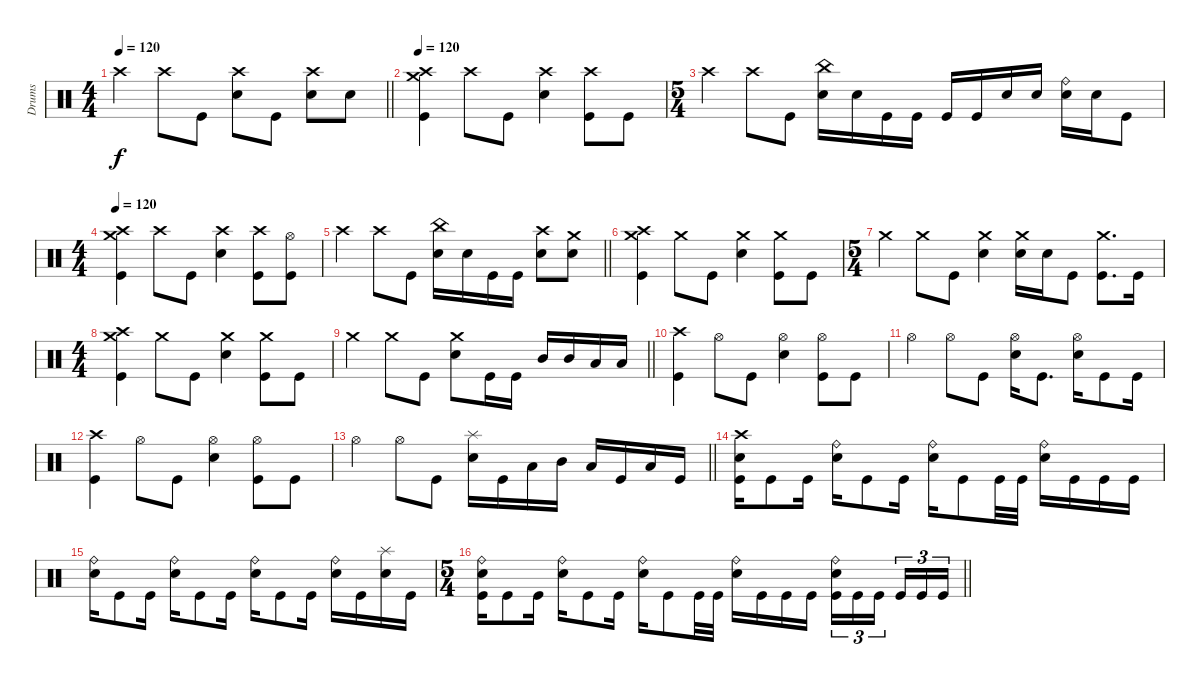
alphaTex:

\track ("Drums" "Drums") {instrument percussion}
\staff
\articulation defaults
\ts (4 4)
\tempo 120
\clef neutral
\barLineRight lightlight
\ks c "Crash high (hit)".4{dy f} "Crash high (hit)".8 "Kick (hit)".8
("Crash high (hit)" "Electric Snare (hit)").8 "Kick (hit)".8 ("Crash high (hit)" "Electric Snare (hit)").8 "Electric Snare (hit)".8 |
\tempo 120
("Crash high (hit)" "Crash medium (hit)" "Kick (hit)").4 "Crash high (hit)".8 "Kick (hit)".8 ("Crash high (hit)" "Electric Snare (hit)").4 ("Crash high (hit)" "Kick (hit)").8 "Kick (hit)".8 |
\ts (5 4)
"Crash high (hit)".4 "Crash high (hit)".8 "Kick (hit)".8 ("China (hit)" "Electric Snare (hit)").16 "Electric Snare (hit)".16 "Kick (hit)".16 "Kick (hit)".16 "Kick (hit)".16 "Kick (hit)".16 "Electric Snare (hit)".16 "Electric Snare (hit)".16 ("Ride (bell)" "Electric Snare (hit)").16 "Electric Snare (hit)".16 "Kick (hit)".8 |
\ts (4 4)
\tempo 120
("Crash high (hit)" "Crash medium (hit)" "Kick (hit)").4 "Crash high (hit)".8 "Kick (hit)".8 ("Crash high (hit)" "Electric Snare (hit)").4 ("Crash high (hit)" "Kick (hit)").8 ("Hi-Hat (open)" "Kick (hit)").8 |
\barLineRight lightlight "Crash high (hit)".4 "Crash high (hit)".8 "Kick (hit)".8
("China (hit)" "Electric Snare (hit)").16 "Electric Snare (hit)".16 "Kick (hit)".16 "Kick (hit)".16 ("Crash high (hit)" "Electric Snare (hit)").8 ("Crash medium (hit)" "Electric Snare (hit)").8 |
\section ("" "")
("Crash high (hit)" "Crash medium (hit)" "Kick (hit)").4 "Crash medium (hit)".8 "Kick (hit)".8 ("Crash medium (hit)" "Electric Snare (hit)").4 ("Crash medium (hit)" "Kick (hit)").8 "Kick (hit)".8 |
\ts (5 4)
"Crash medium (hit)".4 "Crash medium (hit)".8 "Kick (hit)".8 ("Crash medium (hit)" "Electric Snare (hit)").4 ("Crash medium (hit)" "Electric Snare (hit)").16 "Electric Snare (hit)".16 "Kick (hit)".8 ("Crash medium (hit)" "Kick (hit)").8{d} "Kick (hit)".16 |
\ts (4 4)
("Crash high (hit)" "Crash medium (hit)" "Kick (hit)").4 "Crash medium (hit)".8 "Kick (hit)".8 ("Crash medium (hit)" "Electric Snare (hit)").4 ("Crash medium (hit)" "Kick (hit)").8 "Kick (hit)".8 |
\barLineRight lightlight "Crash medium (hit)".4 "Crash medium (hit)".8 "Kick (hit)".8
("Crash medium (hit)" "Electric Snare (hit)").8 "Kick (hit)".16 "Kick (hit)".16 "Mid Tom (hit)".16 "Mid Tom (hit)".16 "Low Tom (hit)".16 "Low Tom (hit)".16 |
("Crash high (hit)" "Kick (hit)").4 "Hi-Hat (open)".8 "Kick (hit)".8 ("Hi-Hat (open)" "Electric Snare (hit)").4 ("Hi-Hat (open)" "Kick (hit)").8 "Kick (hit)".8 |
"Hi-Hat (open)".4 "Hi-Hat (open)".8 "Kick (hit)".8 ("Hi-Hat (open)" "Electric Snare (hit)").16 "Kick (hit)".8{d} ("Hi-Hat (open)" "Electric Snare (hit)").16 "Kick (hit)".8 "Kick (hit)".16 |
("Crash high (hit)" "Kick (hit)").4 "Hi-Hat (open)".8 "Kick (hit)".8 ("Hi-Hat (open)" "Electric Snare (hit)").4 ("Hi-Hat (open)" "Kick (hit)").8 "Kick (hit)".8 |
\barLineRight lightlight "Hi-Hat (open)".4 "Hi-Hat (open)".8 "Kick (hit)".8
("Splash (hit)" "Electric Snare (hit)").16 "Kick (hit)".16 "Low Tom (hit)".16 "Mid Tom (hit)".16 "Low Floor Tom (hit)".16 "Kick (hit)".16 "Low Floor Tom (hit)".16 "Kick (hit)".16 |
("Crash high (hit)" "Electric Snare (hit)" "Kick (hit)").16 "Kick (hit)".8 "Kick (hit)".16 ("Ride (bell)" "Electric Snare (hit)").16 "Kick (hit)".8 "Kick (hit)".16 ("Ride (bell)" "Electric Snare (hit)").16 "Kick (hit)".8 "Kick (hit)".32 "Kick (hit)".32 ("Ride (bell)" "Electric Snare (hit)").16 "Kick (hit)".16 "Kick (hit)".16 "Kick (hit)".16 |
("Ride (bell)" "Electric Snare (hit)").16 "Kick (hit)".8 "Kick (hit)".16 ("Ride (bell)" "Electric Snare (hit)").16 "Kick (hit)".8 "Kick (hit)".16 ("Ride (bell)" "Electric Snare (hit)").16 "Kick (hit)".8 "Kick (hit)".16 ("Ride (bell)" "Electric Snare (hit)").16 "Kick (hit)".16 ("Splash (hit)" "Electric Snare (hit)").16 "Kick (hit)".16 |
\ts (5 4)
\barLineRight lightlight
("Ride (bell)" "Electric Snare (hit)" "Kick (hit)").16 "Kick (hit)".8 "Kick (hit)".16 ("Ride (bell)" "Electric Snare (hit)").16 "Kick (hit)".8 "Kick (hit)".16 ("Ride (bell)" "Electric Snare (hit)").16 "Kick (hit)".8 "Kick (hit)".32 "Kick (hit)".32 ("Ride (bell)" "Electric Snare (hit)").16 "Kick (hit)".16 "Kick (hit)".16 "Kick (hit)".16 ("Ride (bell)" "Electric Snare (hit)" "Kick (hit)").16{tu (3 2)} "Kick (hit)".16{tu (3 2)} "Kick (hit)".16{tu (3 2) beam splitsecondary} "Kick (hit)".16{tu (3 2)} "Kick (hit)".16{tu (3 2)} "Kick (hit)".16{tu (3 2)}
